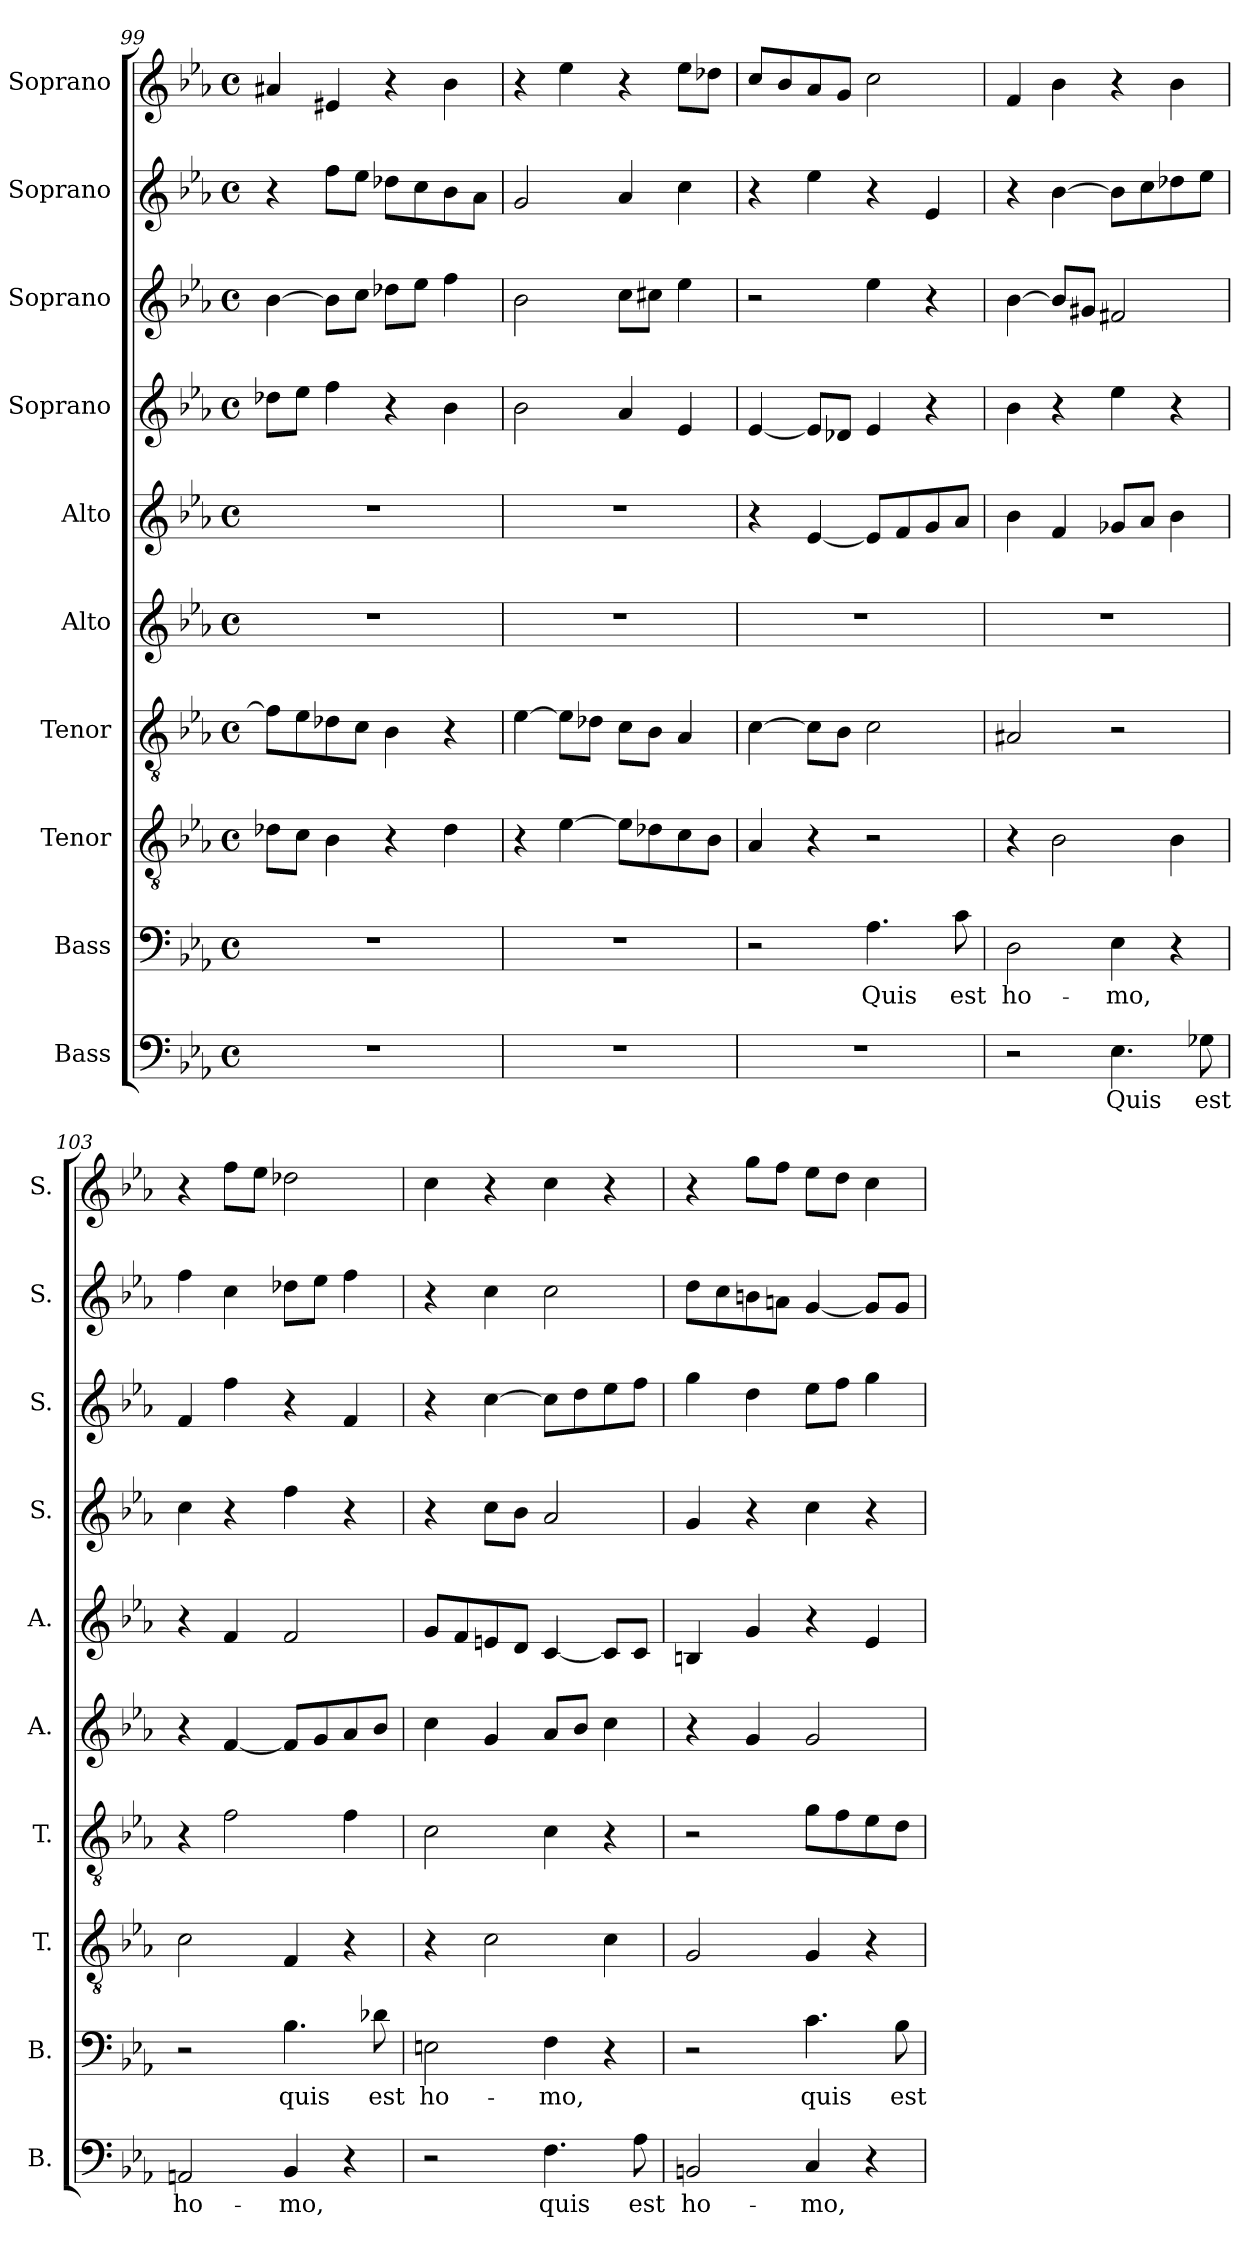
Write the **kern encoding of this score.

**kern	**text	**kern	**text	**kern	**kern	**kern	**kern	**kern	**kern	**kern	**kern
*part10	*part10	*part9	*part9	*part8	*part7	*part6	*part5	*part4	*part3	*part2	*part1
*staff10	*staff10	*staff9	*staff9	*staff8	*staff7	*staff6	*staff5	*staff4	*staff3	*staff2	*staff1
*I"Bass	*	*I"Bass	*	*I"Tenor	*I"Tenor	*I"Alto	*I"Alto	*I"Soprano	*I"Soprano	*I"Soprano	*I"Soprano
*I'B.	*	*I'B.	*	*I'T.	*I'T.	*I'A.	*I'A.	*I'S.	*I'S.	*I'S.	*I'S.
*clefF4	*	*clefF4	*	*clefGv2	*clefGv2	*clefG2	*clefG2	*clefG2	*clefG2	*clefG2	*clefG2
*k[b-e-a-]	*	*k[b-e-a-]	*	*k[b-e-a-]	*k[b-e-a-]	*k[b-e-a-]	*k[b-e-a-]	*k[b-e-a-]	*k[b-e-a-]	*k[b-e-a-]	*k[b-e-a-]
*M4/4	*	*M4/4	*	*M4/4	*M4/4	*M4/4	*M4/4	*M4/4	*M4/4	*M4/4	*M4/4
*met(c)	*	*met(c)	*	*met(c)	*met(c)	*met(c)	*met(c)	*met(c)	*met(c)	*met(c)	*met(c)
=99	=99	=99	=99	=99	=99	=99	=99	=99	=99	=99	=99
1r	.	1r	.	8d-X\L	8f\L]	1r	1r	8dd-X\L	[4b-\	4r	4a#X/
.	.	.	.	8c\J	8e-\	.	.	8ee-\J	.	.	.
.	.	.	.	4B-\	8d-X\	.	.	4ff\	8b-\L]	8ff\L	4e#X/
.	.	.	.	.	8c\J	.	.	.	8cc\J	8ee-\J	.
.	.	.	.	4r	4B-\	.	.	4r	8dd-X\L	8dd-X\L	4r
.	.	.	.	.	.	.	.	.	8ee-\J	8cc\	.
.	.	.	.	4d-\	4r	.	.	4b-\	4ff\	8b-\	4b-\
.	.	.	.	.	.	.	.	.	.	8a-\J	.
=100	=100	=100	=100	=100	=100	=100	=100	=100	=100	=100	=100
1r	.	1r	.	4r	[4e-\	1r	1r	2b-\	2b-\	2g/	4r
.	.	.	.	[4e-\	8e-\L]	.	.	.	.	.	4ee-\
.	.	.	.	.	8d-X\J	.	.	.	.	.	.
.	.	.	.	8e-\L]	8c\L	.	.	4a-/	8cc\L	4a-/	4r
.	.	.	.	8d-X\	8B-\J	.	.	.	8cc#X\J	.	.
.	.	.	.	8c\	4A-/	.	.	4e-/	4ee-\	4cc\	8ee-\L
.	.	.	.	8B-\J	.	.	.	.	.	.	8dd-X\J
=101	=101	=101	=101	=101	=101	=101	=101	=101	=101	=101	=101
1r	.	2r	.	4A-/	[4c\	1r	4r	[4e-/	2r	4r	8cc/L
.	.	.	.	.	.	.	.	.	.	.	8b-/
.	.	.	.	4r	8c\L]	.	[4e-/	8e-/L]	.	4ee-\	8a-/
.	.	.	.	.	8B-\J	.	.	8d-X/J	.	.	8g/J
.	.	4.A-\	Quis	2r	2c\	.	8e-/L]	4e-/	4ee-\	4r	2cc\
.	.	.	.	.	.	.	8f/	.	.	.	.
.	.	.	.	.	.	.	8g/	4r	4r	4e-/	.
.	.	8c\	est	.	.	.	8a-/J	.	.	.	.
!!LO:PB:g=z
=102	=102	=102	=102	=102	=102	=102	=102	=102	=102	=102	=102
2r	.	2D\	ho-	4r	2A#X/	1r	4b-\	4b-\	[4b-\	4r	4f/
.	.	.	.	2B-\	.	.	4f/	4r	8b-/L]	[4b-\	4b-\
.	.	.	.	.	.	.	.	.	8g#X/J	.	.
4.E-\	Quis	4E-\	-mo,	.	2r	.	8g-X/L	4ee-\	2f#X/	8b-\L]	4r
.	.	.	.	.	.	.	8a-/J	.	.	8cc\	.
.	.	4r	.	4B-\	.	.	4b-\	4r	.	8dd-X\	4b-\
8G-X\	est	.	.	.	.	.	.	.	.	8ee-\J	.
=103	=103	=103	=103	=103	=103	=103	=103	=103	=103	=103	=103
2AAn/	ho-	2r	.	2c\	4r	4r	4r	4cc\	4f/	4ff\	4r
.	.	.	.	.	2f\	[4f/	4f/	4r	4ff\	4cc\	8ff\L
.	.	.	.	.	.	.	.	.	.	.	8ee-\J
4BB-/	-mo,	4.B-\	quis	4F/	.	8f/L]	2f/	4ff\	4r	8dd-X\L	2dd-X\
.	.	.	.	.	.	8g/	.	.	.	8ee-\J	.
4r	.	.	.	4r	4f\	8a-/	.	4r	4f/	4ff\	.
.	.	8d-X\	est	.	.	8b-/J	.	.	.	.	.
=104	=104	=104	=104	=104	=104	=104	=104	=104	=104	=104	=104
2r	.	2En\	ho-	4r	2c\	4cc\	8g/L	4r	4r	4r	4cc\
.	.	.	.	.	.	.	8f/	.	.	.	.
.	.	.	.	2c\	.	4g/	8en/	8cc\L	[4cc\	4cc\	4r
.	.	.	.	.	.	.	8d/J	8b-\J	.	.	.
4.F\	quis	4F\	-mo,	.	4c\	8a-/L	[4c/	2a-/	8cc\L]	2cc\	4cc\
.	.	.	.	.	.	8b-/J	.	.	8dd\	.	.
.	.	4r	.	4c\	4r	4cc\	8c/L]	.	8ee-\	.	4r
8A-\	est	.	.	.	.	.	8c/J	.	8ff\J	.	.
=105	=105	=105	=105	=105	=105	=105	=105	=105	=105	=105	=105
2BBn/	ho-	2r	.	2G/	2r	4r	4Bn/	4g/	4gg\	8dd\L	4r
.	.	.	.	.	.	.	.	.	.	8cc\	.
.	.	.	.	.	.	4g/	4g/	4r	4dd\	8bn\	8gg\L
.	.	.	.	.	.	.	.	.	.	8an\J	8ff\J
4C/	-mo,	4.c\	quis	4G/	8g\L	2g/	4r	4cc\	8ee-\L	[4g/	8ee-\L
.	.	.	.	.	8f\	.	.	.	8ff\J	.	8dd\J
4r	.	.	.	4r	8e-\	.	4e-/	4r	4gg\	8g/L]	4cc\
.	.	8B-\	est	.	8d\J	.	.	.	.	8g/J	.
=	=	=	=	=	=	=	=	=	=	=	=
*-	*-	*-	*-	*-	*-	*-	*-	*-	*-	*-	*-
